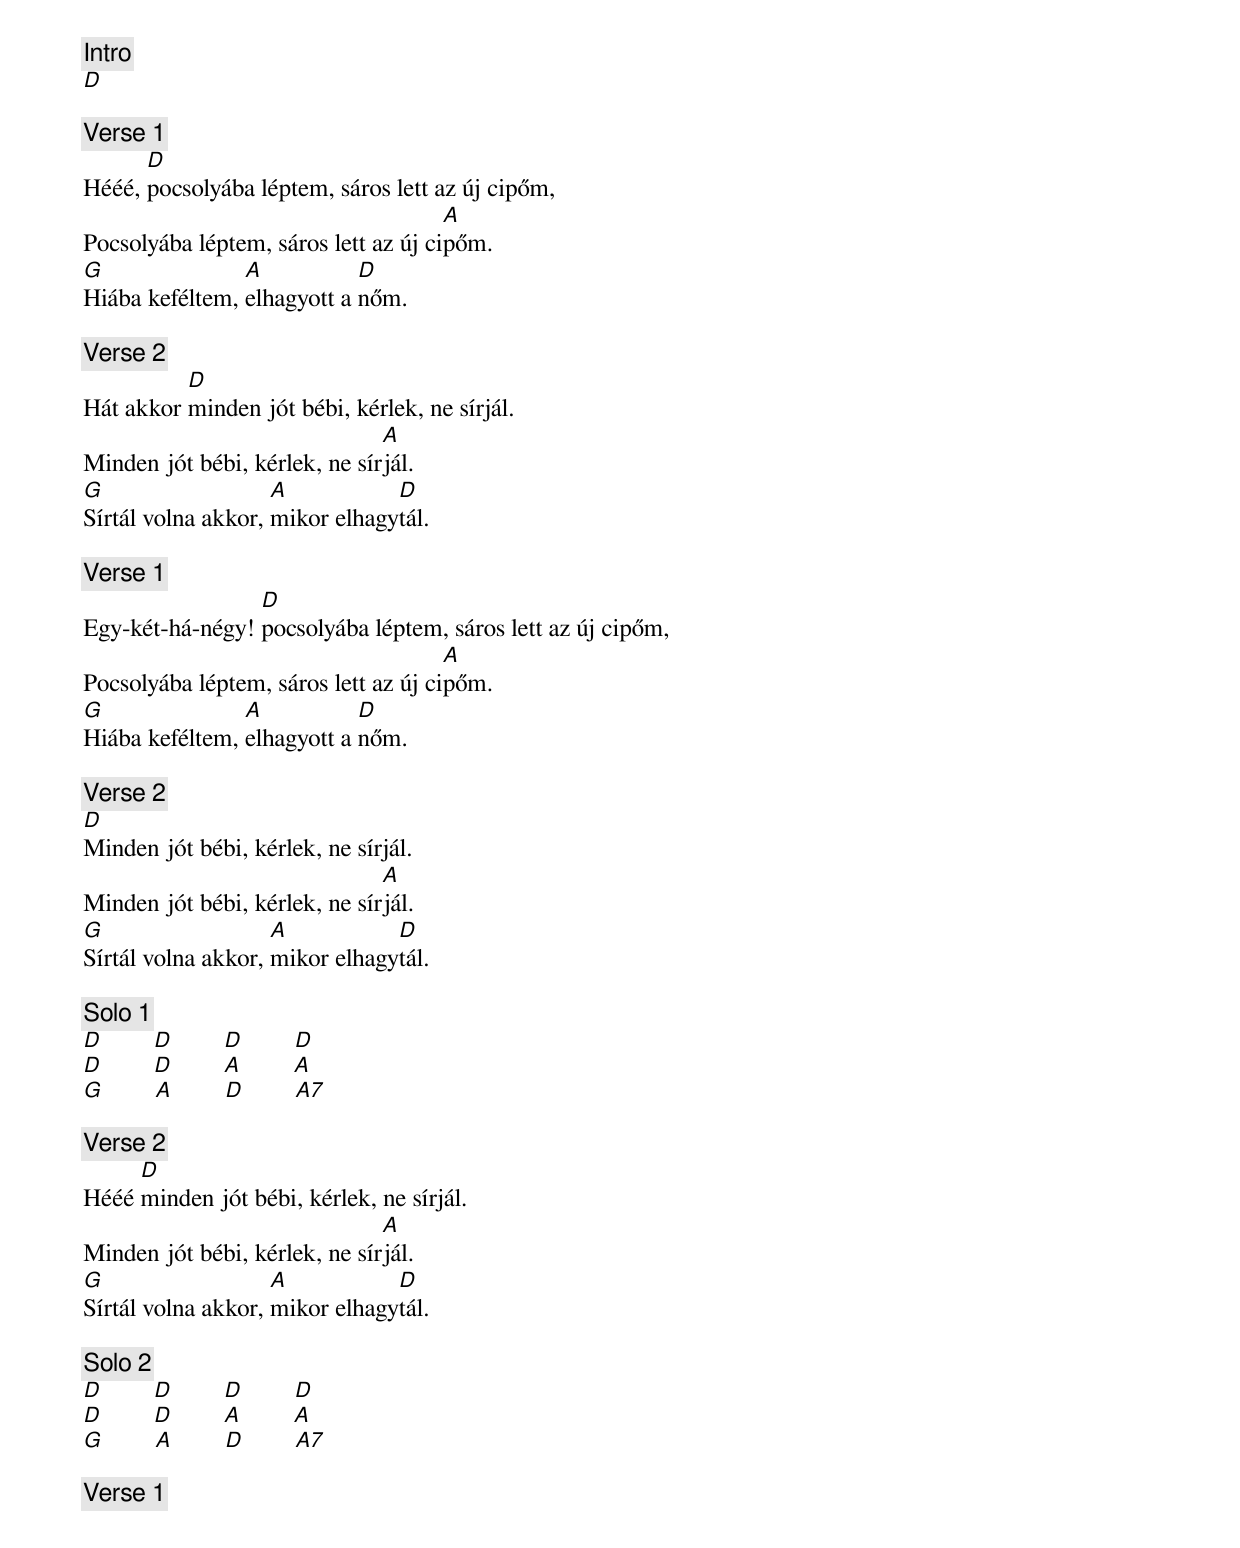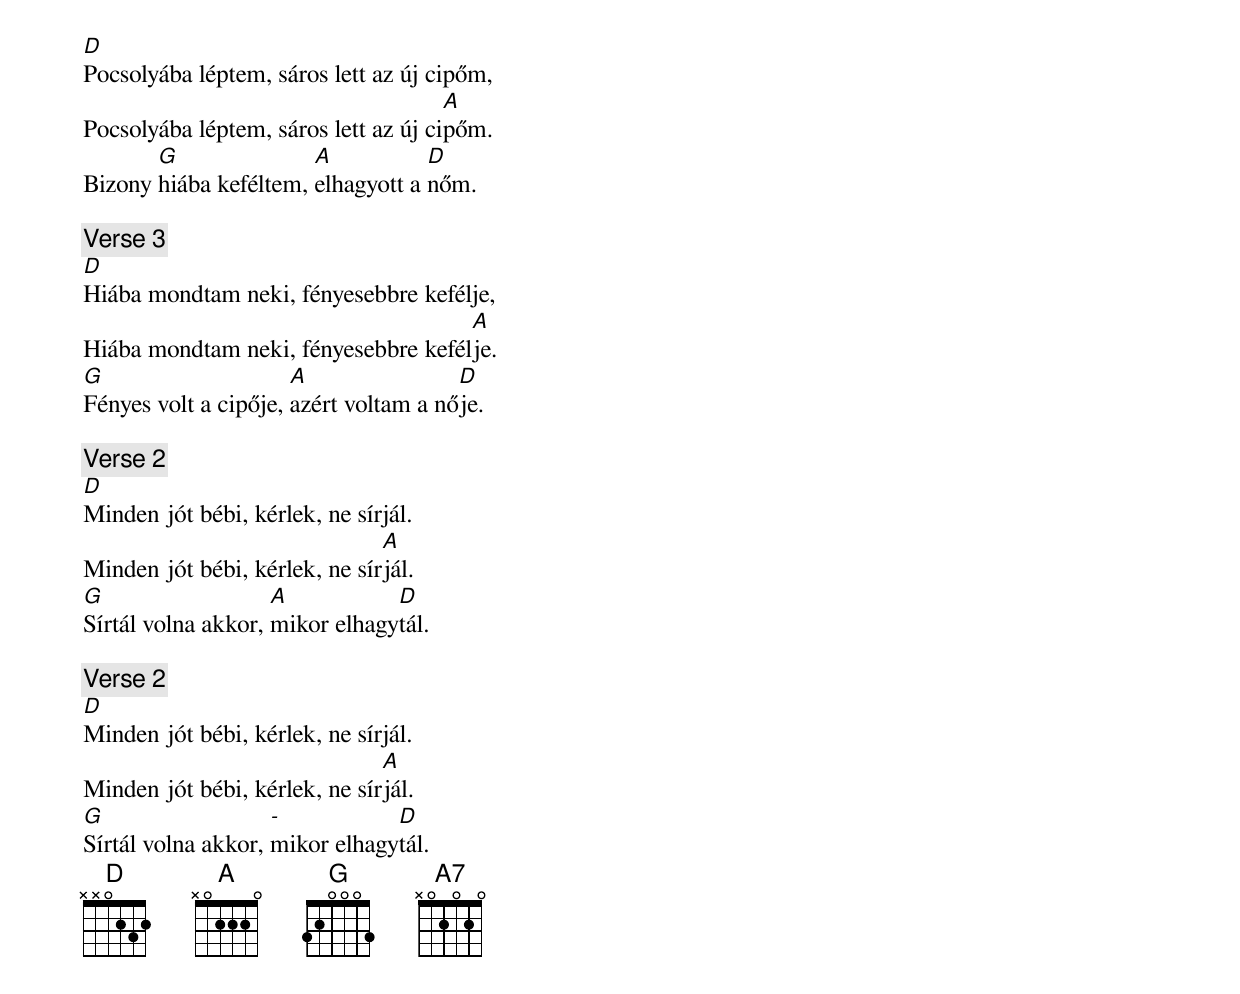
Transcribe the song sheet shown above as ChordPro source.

{c: Intro}
[D]

{c: Verse 1}
Hééé, [D]pocsolyába léptem, sáros lett az új cipőm,
Pocsolyába léptem, sáros lett az új ci[A]pőm.
[G]Hiába keféltem, [A]elhagyott a [D]nőm.

{c: Verse 2}
Hát akkor [D]minden jót bébi, kérlek, ne sírjál.
Minden jót bébi, kérlek, ne sír[A]jál.
[G]Sírtál volna akkor, [A]mikor elhagy[D]tál.

{c: Verse 1}
Egy-két-há-négy! [D]pocsolyába léptem, sáros lett az új cipőm,
Pocsolyába léptem, sáros lett az új ci[A]pőm.
[G]Hiába keféltem, [A]elhagyott a [D]nőm.

{c: Verse 2}
[D]Minden jót bébi, kérlek, ne sírjál.
Minden jót bébi, kérlek, ne sír[A]jál.
[G]Sírtál volna akkor, [A]mikor elhagy[D]tál.

{c: Solo 1}
[D]        [D]        [D]        [D]
[D]        [D]        [A]        [A]
[G]        [A]        [D]        [A7]

{c: Verse 2}
Hééé [D]minden jót bébi, kérlek, ne sírjál.
Minden jót bébi, kérlek, ne sír[A]jál.
[G]Sírtál volna akkor, [A]mikor elhagy[D]tál.

{c: Solo 2}
[D]        [D]        [D]        [D]
[D]        [D]        [A]        [A]
[G]        [A]        [D]        [A7]

{c: Verse 1}
[D]Pocsolyába léptem, sáros lett az új cipőm,
Pocsolyába léptem, sáros lett az új ci[A]pőm.
Bizony [G]hiába keféltem, [A]elhagyott a [D]nőm.

{c: Verse 3}
[D]Hiába mondtam neki, fényesebbre kefélje,
Hiába mondtam neki, fényesebbre kefél[A]je.
[G]Fényes volt a cipője, [A]azért voltam a nő[D]je.

{c: Verse 2}
[D]Minden jót bébi, kérlek, ne sírjál.
Minden jót bébi, kérlek, ne sír[A]jál.
[G]Sírtál volna akkor, [A]mikor elhagy[D]tál.

{c: Verse 2}
[D]Minden jót bébi, kérlek, ne sírjál.
Minden jót bébi, kérlek, ne sír[A]jál.
[G]Sírtál volna akkor, [-]mikor elhagy[D]tál.
